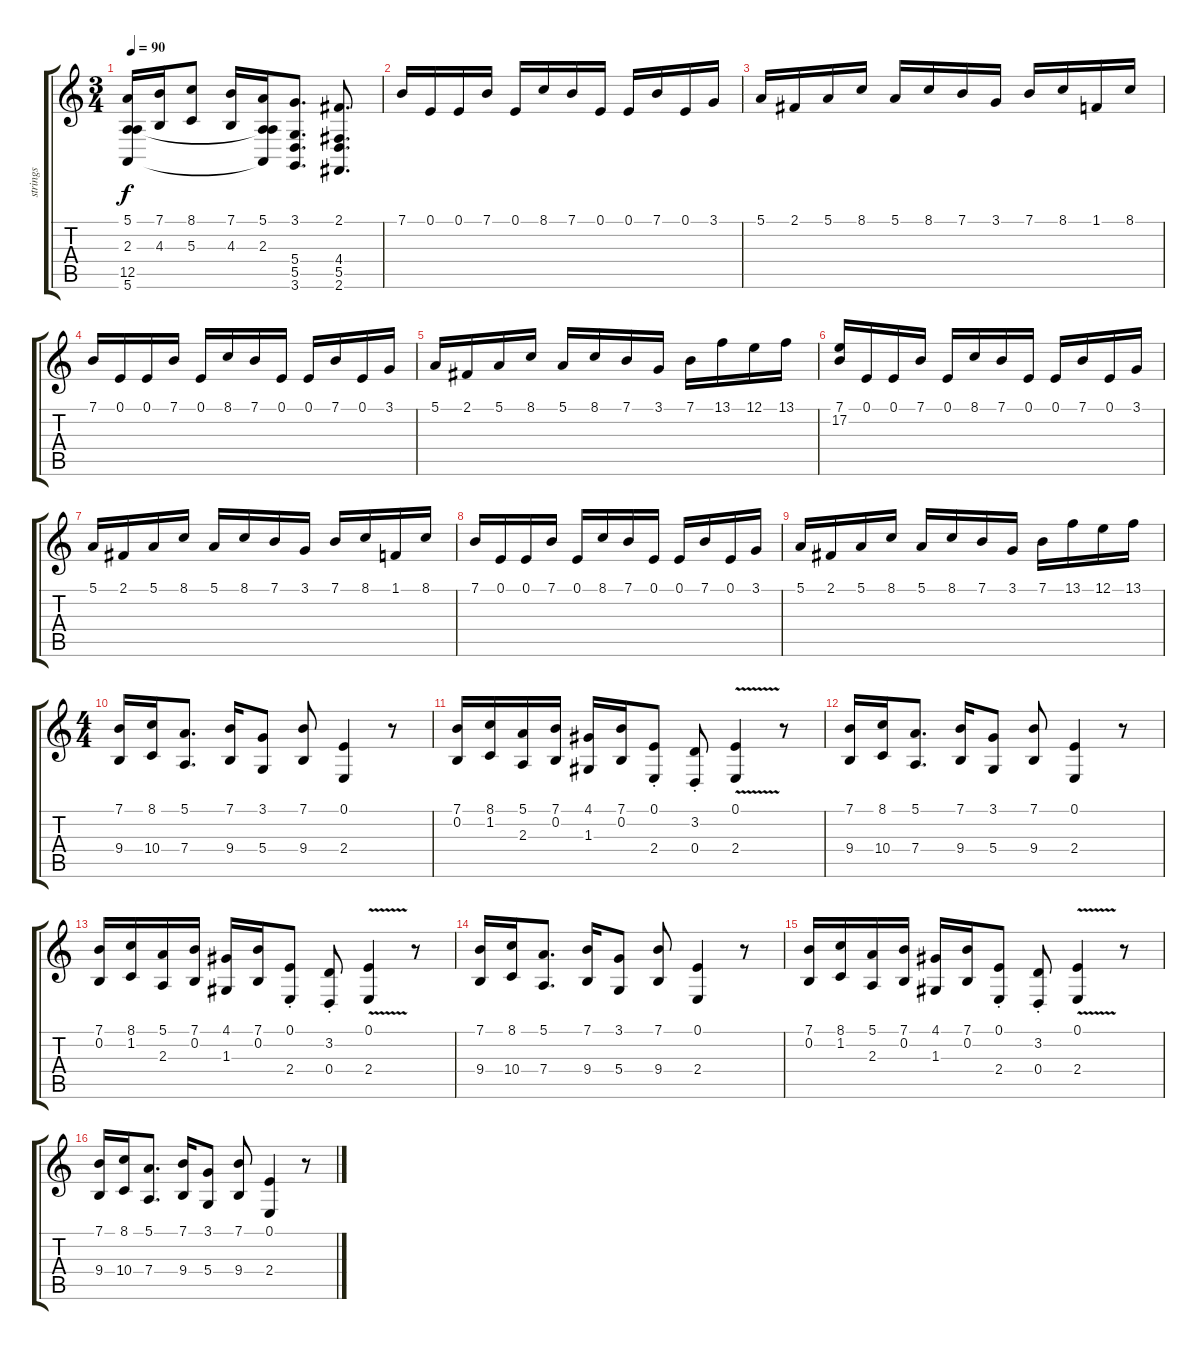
\track ("strings" "strings") {instrument stringensemble1}
\staff {score tabs}
\tuning (E4 B3 G3 D3 A2 E2) {hide}
\ts (3 4)
\tempo 90
\clef g2
\ks c
(5.1 2.3 12.5 5.6).16{dy f} (7.1 4.3).16 (8.1 5.3).8 (7.1 4.3).16 (5.1 2.3 12.5{t} 5.6{t}).16 (3.1 5.4 5.5 3.6).8{d} (2.1 4.4 5.5 2.6).8{d} |
7.1.16 0.1.16 0.1.16 7.1.16 0.1.16 8.1.16 7.1.16 0.1.16 0.1.16 7.1.16 0.1.16 3.1.16 |
5.1.16 2.1.16 5.1.16 8.1.16 5.1.16 8.1.16 7.1.16 3.1.16 7.1.16 8.1.16 1.1.16 8.1.16 |
7.1.16 0.1.16 0.1.16 7.1.16 0.1.16 8.1.16 7.1.16 0.1.16 0.1.16 7.1.16 0.1.16 3.1.16 |
5.1.16 2.1.16 5.1.16 8.1.16 5.1.16 8.1.16 7.1.16 3.1.16 7.1.16 13.1.16 12.1.16 13.1.16 |
(7.1 17.2).16 0.1.16 0.1.16 7.1.16 0.1.16 8.1.16 7.1.16 0.1.16 0.1.16 7.1.16 0.1.16 3.1.16 |
5.1.16 2.1.16 5.1.16 8.1.16 5.1.16 8.1.16 7.1.16 3.1.16 7.1.16 8.1.16 1.1.16 8.1.16 |
7.1.16 0.1.16 0.1.16 7.1.16 0.1.16 8.1.16 7.1.16 0.1.16 0.1.16 7.1.16 0.1.16 3.1.16 |
5.1.16 2.1.16 5.1.16 8.1.16 5.1.16 8.1.16 7.1.16 3.1.16 7.1.16 13.1.16 12.1.16 13.1.16 |
\ts (4 4)
(7.1 9.4).16 (8.1 10.4).16 (5.1 7.4).8{d} (7.1 9.4).16 (3.1 5.4).8 (7.1 9.4).8 (0.1 2.4).4 r.8 |
(7.1 0.2).16 (8.1 1.2).16 (5.1 2.3).16 (7.1 0.2).16 (4.1 1.3).16 (7.1 0.2).16 (0.1{st} 2.4).8 (3.2{st} 0.4).8 (0.1{v} 2.4).4 r.8 |
(7.1 9.4).16 (8.1 10.4).16 (5.1 7.4).8{d} (7.1 9.4).16 (3.1 5.4).8 (7.1 9.4).8 (0.1 2.4).4 r.8 |
(7.1 0.2).16 (8.1 1.2).16 (5.1 2.3).16 (7.1 0.2).16 (4.1 1.3).16 (7.1 0.2).16 (0.1{st} 2.4).8 (3.2{st} 0.4).8 (0.1{v} 2.4).4 r.8 |
(7.1 9.4).16 (8.1 10.4).16 (5.1 7.4).8{d} (7.1 9.4).16 (3.1 5.4).8 (7.1 9.4).8 (0.1 2.4).4 r.8 |
(7.1 0.2).16 (8.1 1.2).16 (5.1 2.3).16 (7.1 0.2).16 (4.1 1.3).16 (7.1 0.2).16 (0.1{st} 2.4).8 (3.2{st} 0.4).8 (0.1{v} 2.4).4 r.8 |
(7.1 9.4).16 (8.1 10.4).16 (5.1 7.4).8{d} (7.1 9.4).16 (3.1 5.4).8 (7.1 9.4).8 (0.1 2.4).4 r.8
